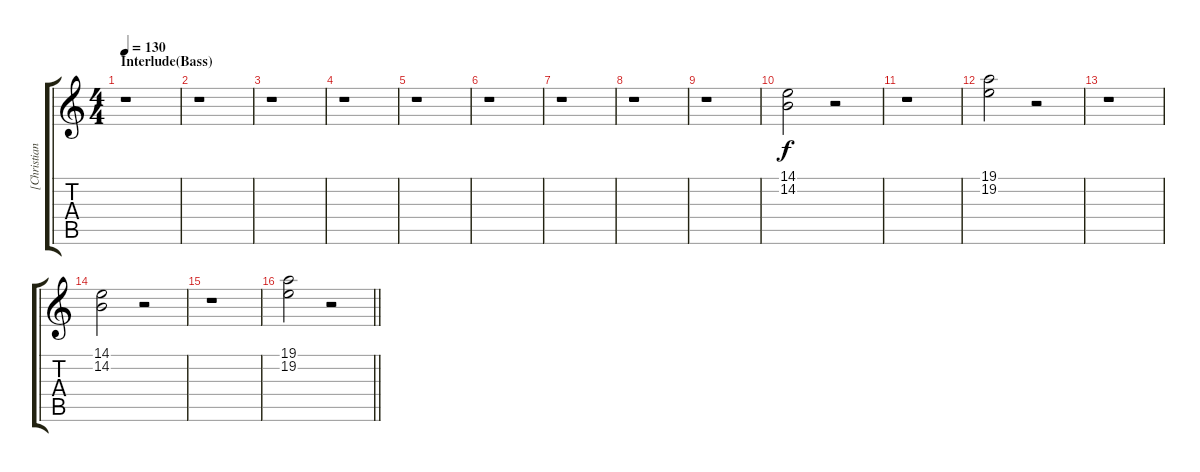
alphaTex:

\track ("[Christian Lorenz]  Keyboard" "[Christian") {instrument pad7halo}
\staff {score tabs}
\tuning (D4 A3 F3 C3 G2 C2) {hide}
\ts (4 4)
\section ("" "Interlude(Bass)")
\tempo 130
\clef g2
\ks c
r.1{dy f} |
r.1 |
r.1 |
r.1 |
r.1 |
r.1 |
r.1 |
r.1 |
r.1 |
(14.1 14.2).2{volume 13 instrument churchorgan} r.2 |
r.1 |
(19.1 19.2).2 r.2 |
r.1 |
(14.1 14.2).2 r.2 |
r.1 |
\barLineRight lightlight
(19.1 19.2).2 r.2
